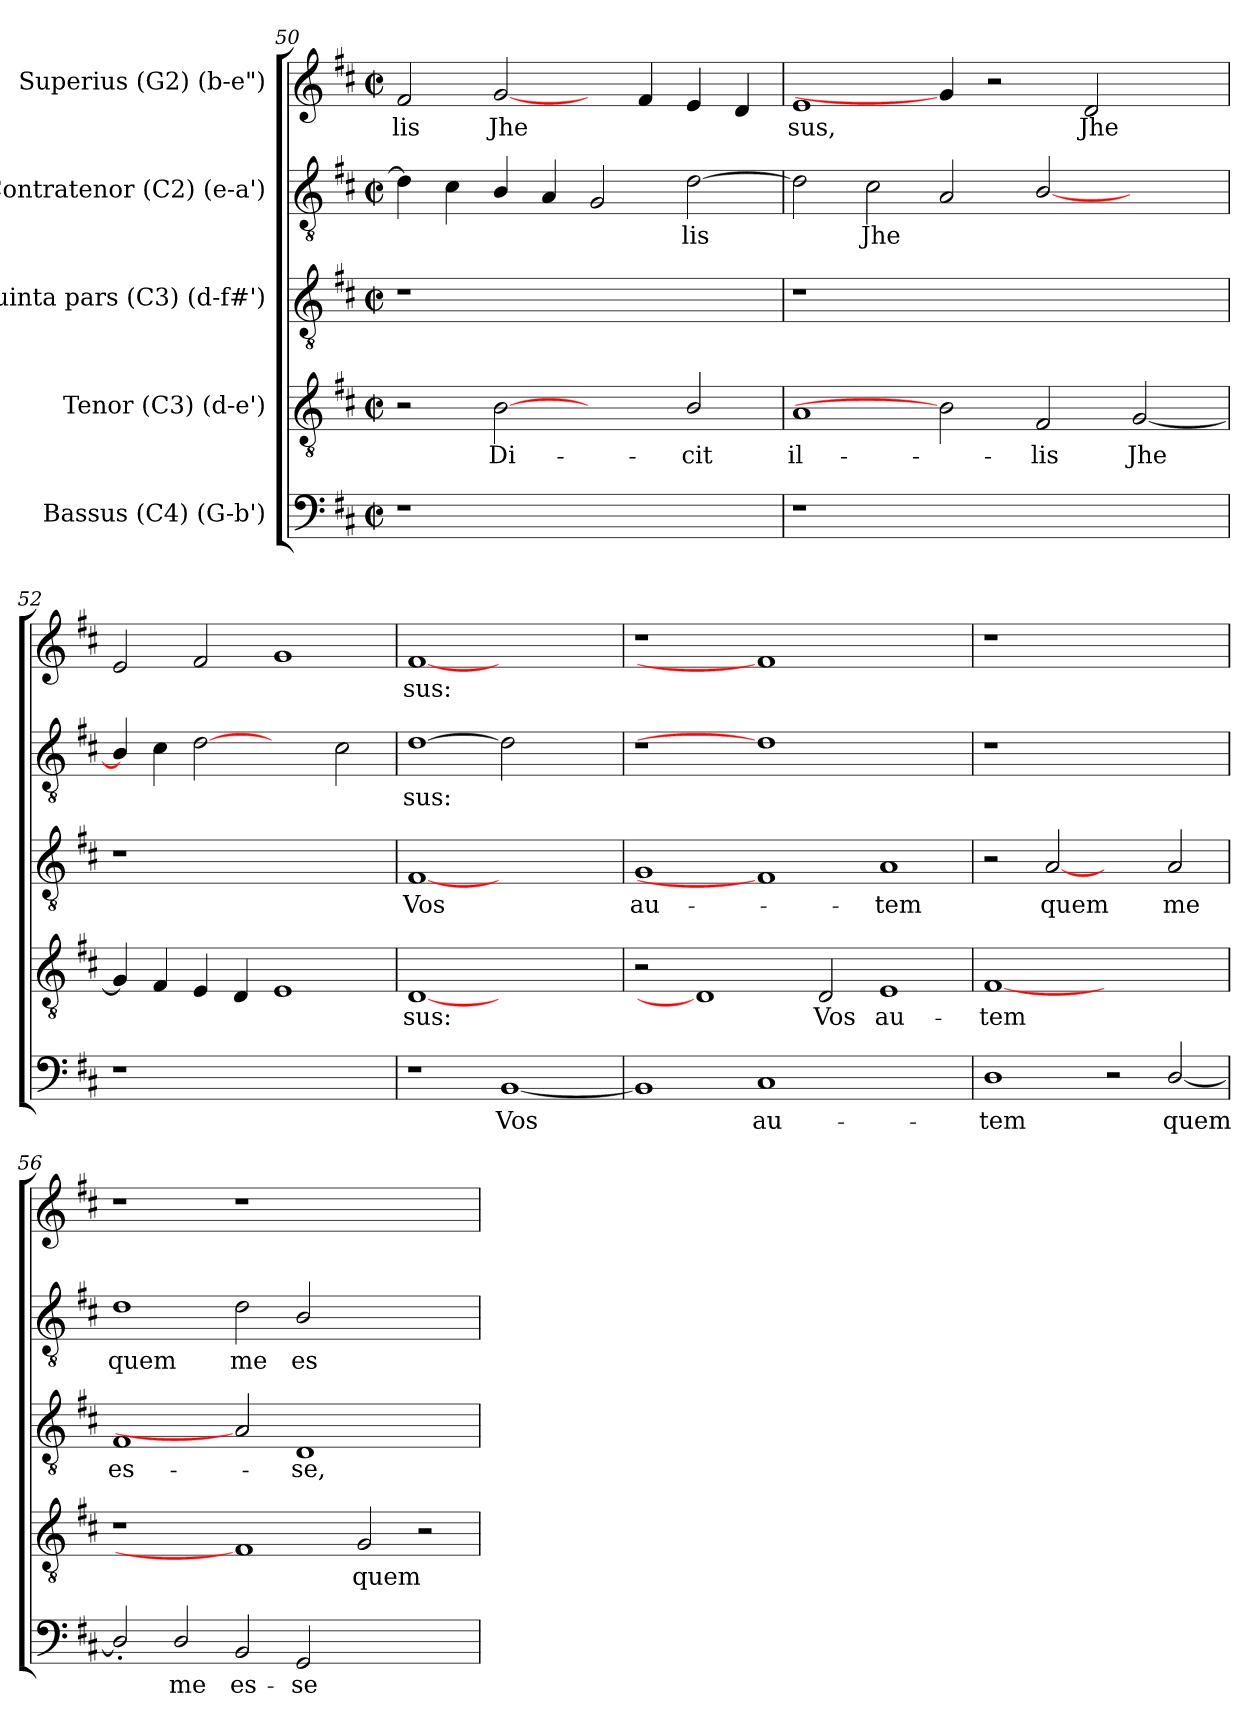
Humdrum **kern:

**kern	**text	**kern	**text	**kern	**text	**kern	**text	**kern	**text
*part5	*part5	*part4	*part4	*part3	*part3	*part2	*part2	*part1	*part1
*staff5	*staff5	*staff4	*staff4	*staff3	*staff3	*staff2	*staff2	*staff1	*staff1
*I"Bassus (C4)  (G-b')	*	*I"Tenor (C3)  (d-e')	*	*I"Quinta pars (C3)  (d-f#')	*	*I"Contratenor (C2)  (e-a')	*	*I"Superius (G2)  (b-e")	*
*clefF4	*	*clefGv2	*	*clefGv2	*	*clefGv2	*	*clefG2	*
*k[f#c#]	*	*k[f#c#]	*	*k[f#c#]	*	*k[f#c#]	*	*k[f#c#]	*
*D:	*	*D:	*	*D:	*	*D:	*	*D:	*
*M2/2	*	*M2/2	*	*M2/2	*	*M2/2	*	*M2/2	*
*met(c|)	*	*met(c|)	*	*met(c|)	*	*met(c|)	*	*met(c|)	*
=50	=50	=50	=50	=50	=50	=50	=50	=50	=50
!	!	!	!	!	!	!	!LO:LY:b:cj	!	!LO:LY:b:cj
1r	.	2r	.	1r	.	4d\]	--	2f#/	-lis
!	!	!	!	!	!	!	!LO:LY:b:cj	!	!
.	.	.	.	.	.	4c#\	--	.	.
!	!	!	!LO:LY:b:cj	!	!	!	!LO:LY:b:cj	!	!LO:LY:b:cj
.	.	[2B	Di-	.	.	4B/	--	[2g/	Jhe-
!	!	!	!	!	!	!	!LO:LY:b:cj	!	!
.	.	.	.	.	.	4A/	--	.	.
!	!	!	!	!	!	!	!LO:LY:b:cj	!	!
1ryy	.	2ryy	.	1ryy	.	2G/	--	4ryy	.
!	!	!	!	!	!	!	!	!	!LO:LY:b:cj
.	.	.	.	.	.	.	.	4f#/	--
!	!	!	!LO:LY:b:cj	!	!	!	!LO:LY:b:cj	!	!LO:LY:b:cj
.	.	2B/	-cit	.	.	[>2d\	-lis	4e/	--
!	!	!	!	!	!	!	!	!	!LO:LY:b:cj
.	.	.	.	.	.	.	.	4d/	--
=51	=51	=51	=51	=51	=51	=51	=51	=51	=51
!	!	!	!LO:LY:b:cj	!	!	!	!LO:LY:b:cj	!	!LO:LY:b:cj
1r	.	1A	il-	1r	.	2d\]	.	1e	-sus,
!	!	!	!	!	!	!	!LO:LY:b:cj	!	!
.	.	.	.	.	.	2c#\	Jhe-	.	.
!	!	!	!	!	!	!	!LO:LY:b:cj	!	!
1.ryy	.	2B]	.	1.ryy	.	2A/	--	4g/]	.
.	.	.	.	.	.	.	.	2r	.
!	!	!	!LO:LY:b:cj	!	!	!	!LO:LY:b:cj	!	!
.	.	2F#/	-lis	.	.	[<2B/	--	.	.
!	!	!	!	!	!	!	!	!	!LO:LY:b:cj
.	.	.	.	.	.	.	.	2d/	Jhe-
!	!	!	!LO:LY:b:cj	!	!	!	!	!	!
.	.	[<2G/	Jhe-	.	.	2ryy	.	.	.
.	.	.	.	.	.	.	.	4ryy	.
=52	=52	=52	=52	=52	=52	=52	=52	=52	=52
!	!	!	!LO:LY:b:cj	!	!	!	!LO:LY:b:cj	!	!LO:LY:b:cj
1r	.	4G/]	--	1r	.	4B/]	--	2e/	--
!	!	!	!LO:LY:b:cj	!	!	!	!LO:LY:b:cj	!	!
.	.	4F#/	--	.	.	4c#\	--	.	.
!	!	!	!LO:LY:b:cj	!	!	!	!LO:LY:b:cj	!	!LO:LY:b:cj
.	.	4E/	--	.	.	[2d	--	2f#/	--
!	!	!	!LO:LY:b:cj	!	!	!	!	!	!
.	.	4D/	--	.	.	.	.	.	.
!	!	!	!LO:LY:b:cj	!	!	!	!	!	!LO:LY:b:cj
1ryy	.	1E	--	1ryy	.	2ryy	.	1g	--
!	!	!	!	!	!	!	!LO:LY:b:cj	!	!
.	.	.	.	.	.	2c#\	--	.	.
!!LO:LB:g=z
=53	=53	=53	=53	=53	=53	=53	=53	=53	=53
!	!	!	!LO:LY:b:cj	!	!LO:LY:b:cj	!	!LO:LY:b:cj	!	!LO:LY:b:cj
1r	.	[1D	-sus:	[1F#	Vos	[1d	-sus:	[1f#	-sus:
!	!LO:LY:b:cj	!	!	!	!	!	!	!	!
[<1BB	Vos	1ryy	.	1ryy	.	2d]	.	1ryy	.
.	.	.	.	.	.	2ryy	.	.	.
=54	=54	=54	=54	=54	=54	=54	=54	=54	=54
!	!LO:LY:b:cj	!	!	!	!LO:LY:b:cj	!	!	!	!
1BB]	.	2r	.	1G	au-	1r	.	1r	.
.	.	1D]	.	.	.	.	.	.	.
!	!LO:LY:b:cj	!	!	!	!	!	!	!	!
1C#	au-	.	.	1F#]	.	1d]	.	1f#]	.
!	!	!	!LO:LY:b:cj	!	!	!	!	!	!
.	.	2D/	Vos	.	.	.	.	.	.
!	!	!	!LO:LY:b:cj	!	!LO:LY:b:cj	!	!	!	!
1ryy	.	1E	au-	1A	-tem	1ryy	.	1ryy	.
=55	=55	=55	=55	=55	=55	=55	=55	=55	=55
!	!LO:LY:b:cj	!	!LO:LY:b:cj	!	!	!	!	!	!
1D	-tem	[1F#	-tem	2r	.	1r	.	1r	.
!	!	!	!	!	!LO:LY:b:cj	!	!	!	!
.	.	.	.	[2A	quem	.	.	.	.
2r	.	1ryy	.	2ryy	.	1ryy	.	1ryy	.
!	!LO:LY:b:cj	!	!	!	!LO:LY:b:cj	!	!	!	!
[<2D/	quem	.	.	2A/	me	.	.	.	.
=56	=56	=56	=56	=56	=56	=56	=56	=56	=56
!	!LO:LY:b:cj	!	!	!	!LO:LY:b:cj	!	!LO:LY:b:cj	!	!
2D'>/]	.	1r	.	1F#	es-	1d	quem	1r	.
!	!LO:LY:b:cj	!	!	!	!	!	!	!	!
2D/	me	.	.	.	.	.	.	.	.
!	!LO:LY:b:cj	!	!	!	!	!	!LO:LY:b:cj	!	!
2BB/	es-	1F#]	.	2A]	.	2d\	me	1r	.
!	!LO:LY:b:cj	!	!	!	!LO:LY:b:cj	!	!LO:LY:b:cj	!	!
2GG/	-se	.	.	1D	-se,	2B/	es-	.	.
!	!	!	!LO:LY:b:cj	!	!	!	!	!	!
1ryy	.	2G/	quem	.	.	1ryy	.	1ryy	.
.	.	2r	.	2ryy	.	.	.	.	.
=	=	=	=	=	=	=	=	=	=
*-	*-	*-	*-	*-	*-	*-	*-	*-	*-
